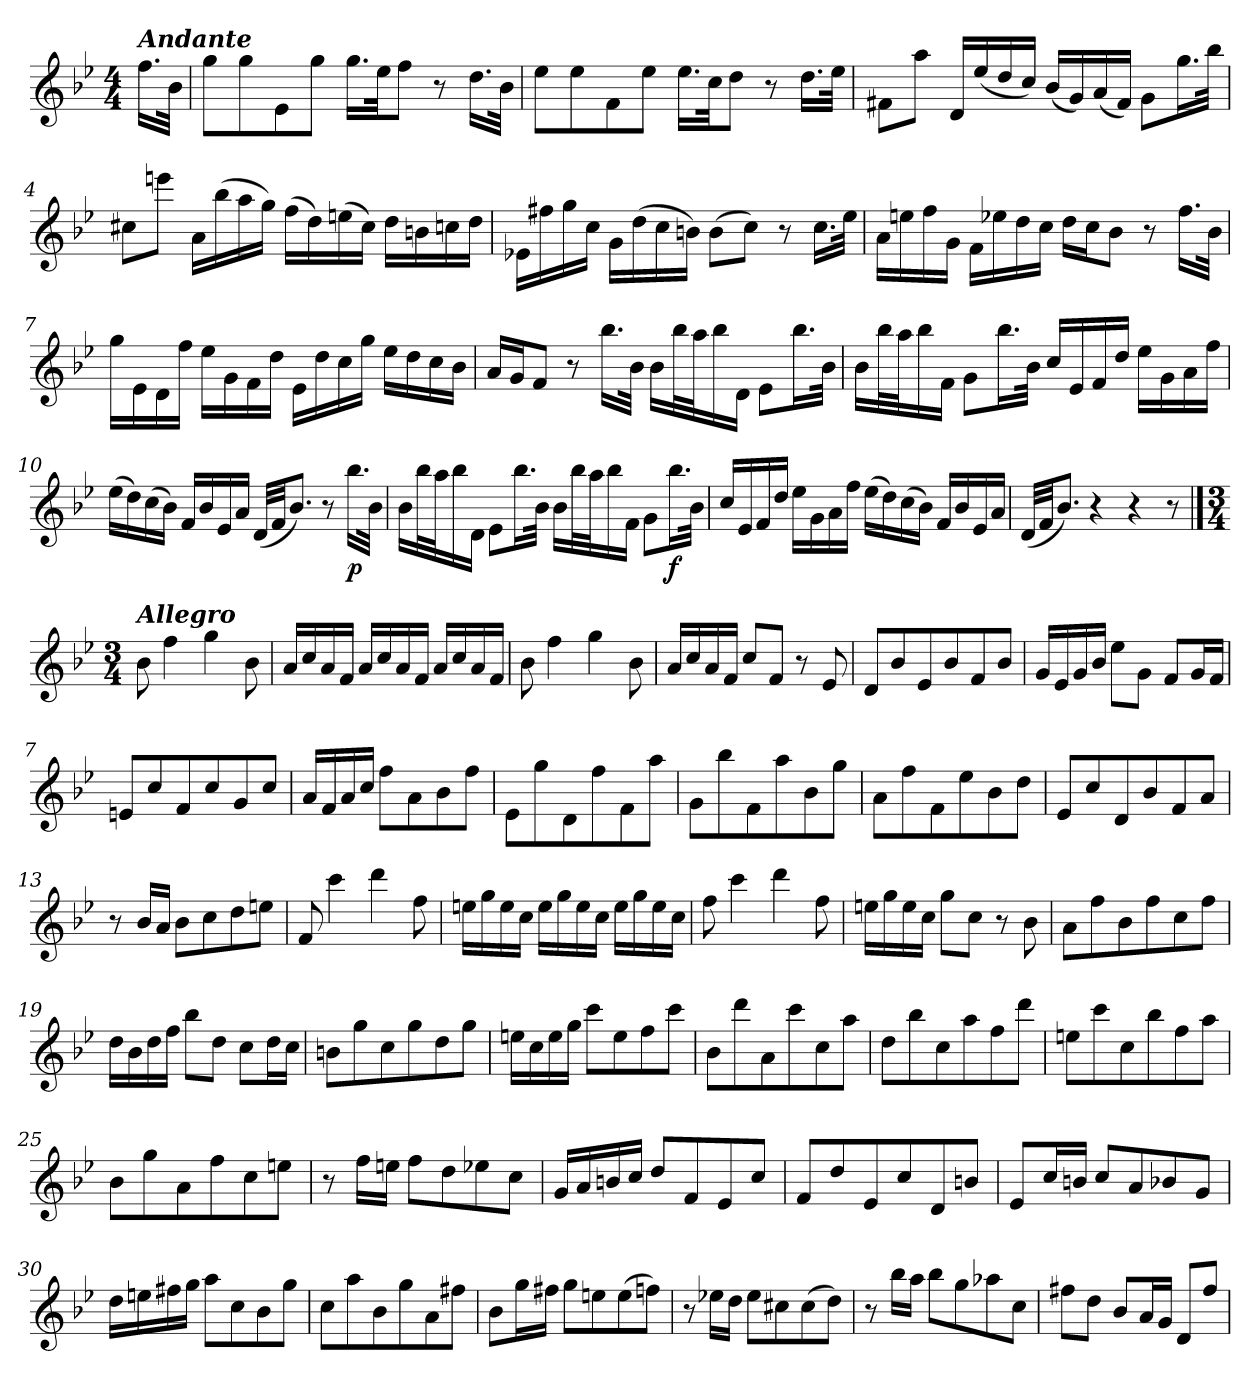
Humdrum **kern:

**kern	**dynam
*part1	*part1
*staff1	*staff1
*clefG2	*
*k[b-e-]	*
*B-:	*
*M4/4	*
=	=
!LO:TX:a:Bi:t=Andante	!
16.ff\LL	.
32b-\JJk	.
=1	=1
8gg\L	.
8gg\	.
8e-\	.
8gg\J	.
16.gg\LL	.
32ee-\JK	.
8ff\J	.
8r	.
16.dd\LL	.
32b-\JJk	.
=2	=2
8ee-\L	.
8ee-\	.
8f\	.
8ee-\J	.
16.ee-\LL	.
32cc\JK	.
8dd\J	.
8r	.
16.dd\LL	.
32ee-\JJk	.
!!LO:LB:g=z
=3	=3
8f#X\L	.
8aa\J	.
16d/LL	.
(<16ee-/	.
16dd/	.
16cc/JJ)	.
(<16b-/LL	.
16g/)	.
(<16a/	.
16f#/JJ)	.
8g\L	.
16.gg\L	.
32bb-\JJk	.
=4	=4
8cc#X\L	.
8eeen\J	.
16a\LL	.
(>16bb-\	.
16aa\	.
16gg\JJ)	.
(>16ff\LL	.
16dd\)	.
(>16een\	.
16cc#\JJ)	.
16dd\LL	.
16bn\	.
16ccn\	.
16dd\JJ	.
!!LO:LB:g=z
=5	=5
16e-X\LL	.
16ff#X\	.
16gg\	.
16cc\JJ	.
16g\LL	.
(>16dd\	.
16cc\	.
16bn\JJ)	.
(>8b\L	.
8cc\J)	.
8r	.
16.cc\LL	.
32ee-\JJk	.
=6	=6
16a\LL	.
16een\	.
16ff\	.
16g\JJ	.
16f\LL	.
16ee-X\	.
16dd\	.
16cc\JJ	.
16dd\LL	.
16cc\J	.
8b-\J	.
8r	.
16.ff\LL	.
32b-\JJk	.
!!LO:LB:g=z
=7	=7
16gg\LL	.
16e-\	.
16d\	.
16ff\JJ	.
16ee-\LL	.
16g\	.
16f\	.
16dd\JJ	.
16e-\LL	.
16dd\	.
16cc\	.
16gg\JJ	.
16ee-\LL	.
16dd\	.
16cc\	.
16b-\JJ	.
=8	=8
16a/LL	.
16g/J	.
8f/J	.
8r	.
16.bb-\LL	.
32b-\JJk	.
16b-\LL	.
32bb-\L	.
32aa\J	.
16bb-\	.
16d\JJ	.
8e-\L	.
16.bb-\L	.
32b-\JJk	.
!!LO:LB:g=z
=9	=9
16b-\LL	.
32bb-\L	.
32aa\J	.
16bb-\	.
16f\JJ	.
8g\L	.
16.bb-\L	.
32b-\JJk	.
16cc/LL	.
16e-/	.
16f/	.
16dd/JJ	.
16ee-\LL	.
16g\	.
16a\	.
16ff\JJ	.
=10	=10
(>16ee-\LL	.
16dd\)	.
(>16cc\	.
16b-\JJ)	.
16f/LL	.
16b-/	.
16e-/	.
16a/JJ	.
(<32d/LLL	.
32f/JJ	.
8.b-/J)	.
8r	.
!	!LO:DY:b
16.bb-\LL	p
32b-\JJk	.
!!LO:LB:g=z
=11	=11
16b-\LL	.
32bb-\L	.
32aa\J	.
16bb-\	.
16d\JJ	.
8e-\L	.
16.bb-\L	.
32b-\JJk	.
16b-\LL	.
32bb-\L	.
32aa\J	.
16bb-\	.
16f\JJ	.
8g\L	.
!	!LO:DY:b
16.bb-\L	f
32b-\JJk	.
=12	=12
16cc/LL	.
16e-/	.
16f/	.
16dd/JJ	.
16ee-\LL	.
16g\	.
16a\	.
16ff\JJ	.
(>16ee-\LL	.
16dd\)	.
(>16cc\	.
16b-\JJ)	.
16f/LL	.
16b-/	.
16e-/	.
16a/JJ	.
=13	=13
(<32d/LLL	.
32f/JJ	.
8.b-/J)	.
4r	.
4r	.
8r	.
!!LO:LB:g=z
==1	==1
*M3/4	*
!LO:TX:a:Bi:t=Allegro	!
8b-\	.
4ff\	.
4gg\	.
8b-\	.
=2	=2
16a/LL	.
16cc/	.
16a/	.
16f/JJ	.
16a/LL	.
16cc/	.
16a/	.
16f/JJ	.
16a/LL	.
16cc/	.
16a/	.
16f/JJ	.
=3	=3
8b-\	.
4ff\	.
4gg\	.
8b-\	.
=4	=4
16a/LL	.
16cc/	.
16a/	.
16f/JJ	.
8cc/L	.
8f/J	.
8r	.
8e-/	.
!!LO:LB:g=z
=5	=5
8d/L	.
8b-/	.
8e-/	.
8b-/	.
8f/	.
8b-/J	.
=6	=6
16g/LL	.
16e-/	.
16g/	.
16b-/JJ	.
8ee-\L	.
8g\J	.
8f/L	.
16g/L	.
16f/JJ	.
=7	=7
8en/L	.
8cc/	.
8f/	.
8cc/	.
8g/	.
8cc/J	.
=8	=8
16a/LL	.
16f/	.
16a/	.
16cc/JJ	.
8ff\L	.
8a\	.
8b-\	.
8ff\J	.
=9	=9
8e-\L	.
8gg\	.
8d\	.
8ff\	.
8f\	.
8aa\J	.
!!LO:LB:g=z
=10	=10
8g\L	.
8bb-\	.
8f\	.
8aa\	.
8b-\	.
8gg\J	.
=11	=11
8a\L	.
8ff\	.
8f\	.
8ee-\	.
8b-\	.
8dd\J	.
=12	=12
8e-/L	.
8cc/	.
8d/	.
8b-/	.
8f/	.
8a/J	.
=13	=13
8r	.
16b-/LL	.
16a/JJ	.
8b-\L	.
8cc\	.
8dd\	.
8een\J	.
=14	=14
8f/	.
4ccc\	.
4ddd\	.
8ff\	.
!!LO:LB:g=z
=15	=15
16een\LL	.
16gg\	.
16ee\	.
16cc\JJ	.
16ee\LL	.
16gg\	.
16ee\	.
16cc\JJ	.
16ee\LL	.
16gg\	.
16ee\	.
16cc\JJ	.
=16	=16
8ff\	.
4ccc\	.
4ddd\	.
8ff\	.
=17	=17
16een\LL	.
16gg\	.
16ee\	.
16cc\JJ	.
8gg\L	.
8cc\J	.
8r	.
8b-\	.
=18	=18
8a\L	.
8ff\	.
8b-\	.
8ff\	.
8cc\	.
8ff\J	.
!!LO:LB:g=z
=19	=19
16dd\LL	.
16b-\	.
16dd\	.
16ff\JJ	.
8bb-\L	.
8dd\J	.
8cc\L	.
16dd\L	.
16cc\JJ	.
=20	=20
8bn\L	.
8gg\	.
8cc\	.
8gg\	.
8dd\	.
8gg\J	.
=21	=21
16een\LL	.
16cc\	.
16ee\	.
16gg\JJ	.
8ccc\L	.
8ee\	.
8ff\	.
8ccc\J	.
=22	=22
8b-\L	.
8ddd\	.
8a\	.
8ccc\	.
8cc\	.
8aa\J	.
=23	=23
8dd\L	.
8bb-\	.
8cc\	.
8aa\	.
8ff\	.
8ddd\J	.
!!LO:LB:g=z
=24	=24
8een\L	.
8ccc\	.
8cc\	.
8bb-\	.
8ff\	.
8aa\J	.
=25	=25
8b-\L	.
8gg\	.
8a\	.
8ff\	.
8cc\	.
8een\J	.
=26	=26
8r	.
16ff\LL	.
16een\JJ	.
8ff\L	.
8dd\	.
8ee-X\	.
8cc\J	.
=27	=27
16g/LL	.
16a/	.
16bn/	.
16cc/JJ	.
8dd/L	.
8f/	.
8e-/	.
8cc/J	.
=28	=28
8f/L	.
8dd/	.
8e-/	.
8cc/	.
8d/	.
8bn/J	.
!!LO:PB:g=z
=29	=29
8e-/L	.
16cc/L	.
16bn/JJ	.
8cc/L	.
8a/	.
8b-X/	.
8g/J	.
=30	=30
16dd\LL	.
16een\	.
16ff#X\	.
16gg\JJ	.
8aa\L	.
8cc\	.
8b-\	.
8gg\J	.
=31	=31
8cc\L	.
8aa\	.
8b-\	.
8gg\	.
8a\	.
8ff#X\J	.
=32	=32
8b-\L	.
16gg\L	.
16ff#X\JJ	.
8gg\L	.
8een\	.
(8ee\	.
8ffn\J)	.
!!LO:LB:g=z
=33	=33
8r	.
16ee-X\LL	.
16dd\JJ	.
8ee-\L	.
8cc#X\	.
(8cc#\	.
8dd\J)	.
=34	=34
8r	.
16bb-\LL	.
16aa\JJ	.
8bb-\L	.
8gg\	.
8aa-X\	.
8cc\J	.
=35	=35
8ff#X\L	.
8dd\J	.
8b-/L	.
16a/L	.
16g/JJ	.
8d/L	.
8ff#/J	.
=	=
*-	*-
